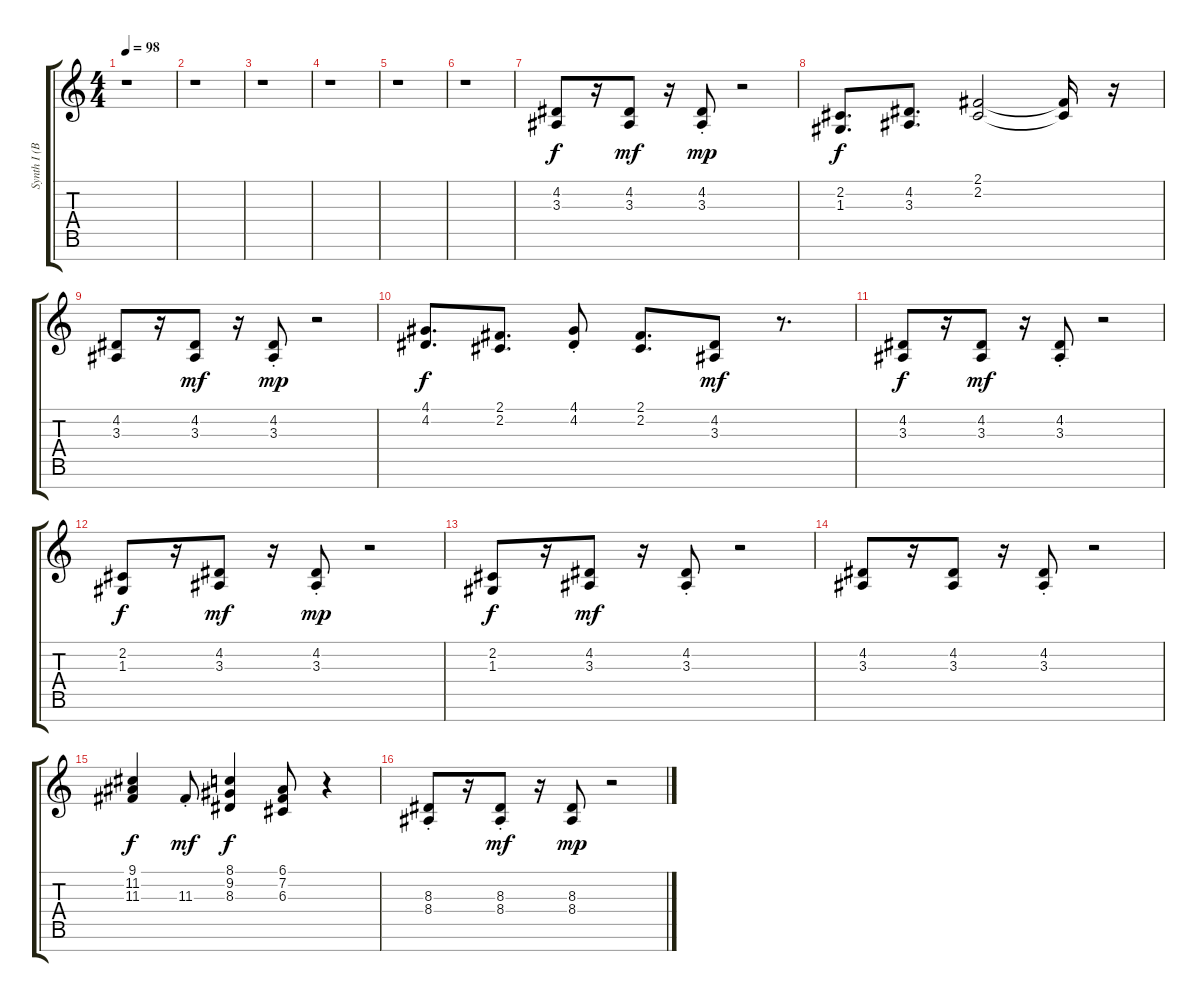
\track ("Synth I (Banks)" "Synth I (B") {instrument lead2sawtooth}
\staff {score tabs}
\tuning (E4 B3 G3 D3 A2 E2 B1) {hide}
\ts (4 4)
\tempo 98
\clef g2
\ks c
r.1{dy f instrument lead2sawtooth} |
r.1 |
r.1 |
r.1 |
r.1 |
r.1 |
(4.2 3.3).8 r.16 (4.2 3.3).8{dy mf} r.16 (4.2{st} 3.3{st}).8{dy mp} r.2 |
(2.2 1.3).8{d dy f} (4.2 3.3).8{d} (2.1 2.2).2 (2.1{t} 2.2{t}).16 r.16 |
(4.2 3.3).8 r.16 (4.2 3.3).8{dy mf} r.16 (4.2{st} 3.3{st}).8{dy mp} r.2 |
(4.1 4.2).8{d dy f} (2.1 2.2).8{d} (4.1{st} 4.2{st}).8 (2.1 2.2).8{d} (4.2 3.3).8{dy mf} r.8{d} |
(4.2 3.3).8{dy f} r.16 (4.2 3.3).8{dy mf} r.16 (4.2{st} 3.3{st}).8 r.2 |
(2.2 1.3).8{dy f} r.16 (4.2 3.3).8{dy mf} r.16 (4.2{st} 3.3{st}).8{dy mp} r.2 |
(2.2 1.3).8{dy f} r.16 (4.2 3.3).8{dy mf} r.16 (4.2{st} 3.3{st}).8 r.2 |
(4.2 3.3).8 r.16 (4.2 3.3).8 r.16 (4.2{st} 3.3{st}).8 r.2 |
(9.1 11.2 11.3).4{dy f} 11.3{st}.8{dy mf} (8.1 9.2 8.3).4{dy f} (6.1 7.2 6.3).8 r.4 |
(8.3{st} 8.4{st}).8 r.16 (8.3{st} 8.4{st}).8{dy mf} r.16 (8.3 8.4).8{dy mp} r.2
